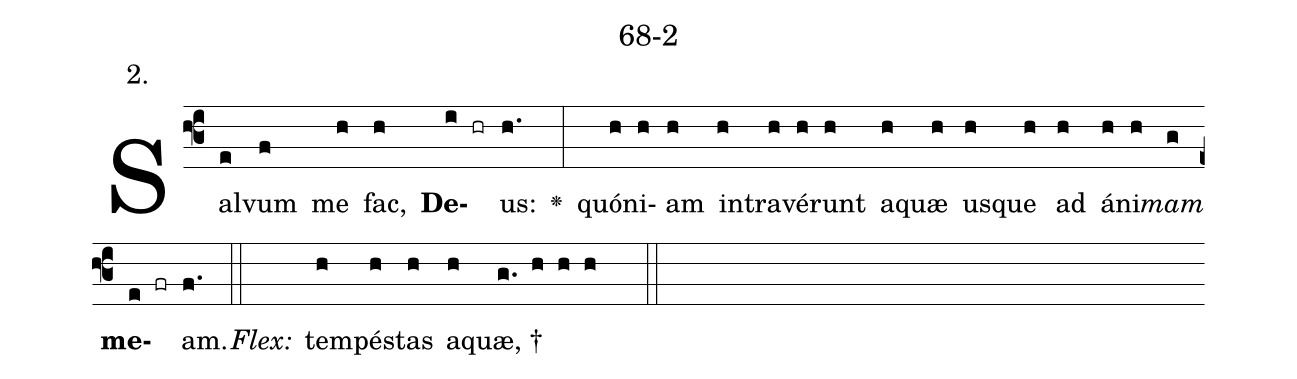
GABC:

name: 68-2;
annotation: 2.;
%%
(f3)Sal(e)vum(f) me(h) fac,(h) <b>De</b>(i hr)us:(h.) <v>\greheightstar</v>(:) quón(h)i(h)am(h) in(h)tra(h)vé(h)runt(h) a(h)quæ(h) us(h)que(h) ad(h) á(h)ni(h)<i>mam</i>(g) <b>me</b>(e fr)am.(f.) (::)
<i>Flex:</i>()  tem(h)pés(h)tas(h) a(h)quæ, †(g. h h h  ::)

%E(h) u(h) o(h) u(g) a(e) e.(f.) (::)
